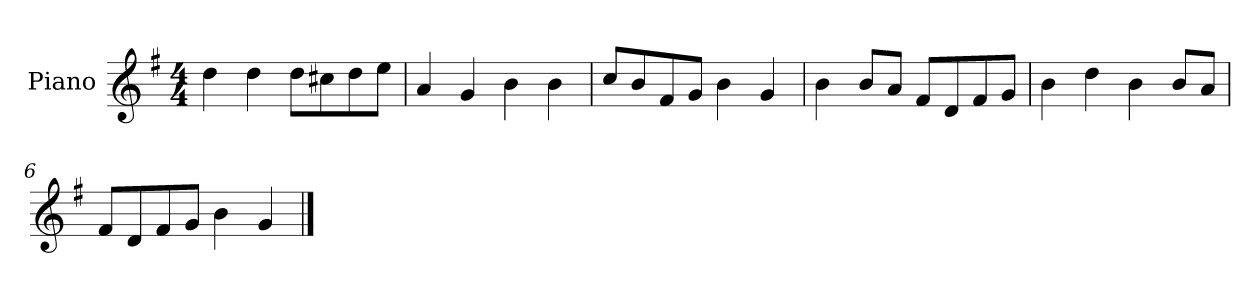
**kern
*part1
*staff1
*I"Piano
*I'P-no
*clefG2
*k[f#]
*M4/4
*MM90
=1
4dd\
4dd\
8dd\L
8cc#X\
8dd\
8ee\J
=2
4a/
4g/
4b\
4b\
=3
8cc/L
8b/
8f#/
8g/J
4b\
4g/
=4
4b\
8b/L
8a/J
8f#/L
8d/
8f#/
8g/J
=5
4b\
4dd\
4b\
8b/L
8a/J
=6
8f#/L
8d/
8f#/
8g/J
4b\
4g/
==
*-
